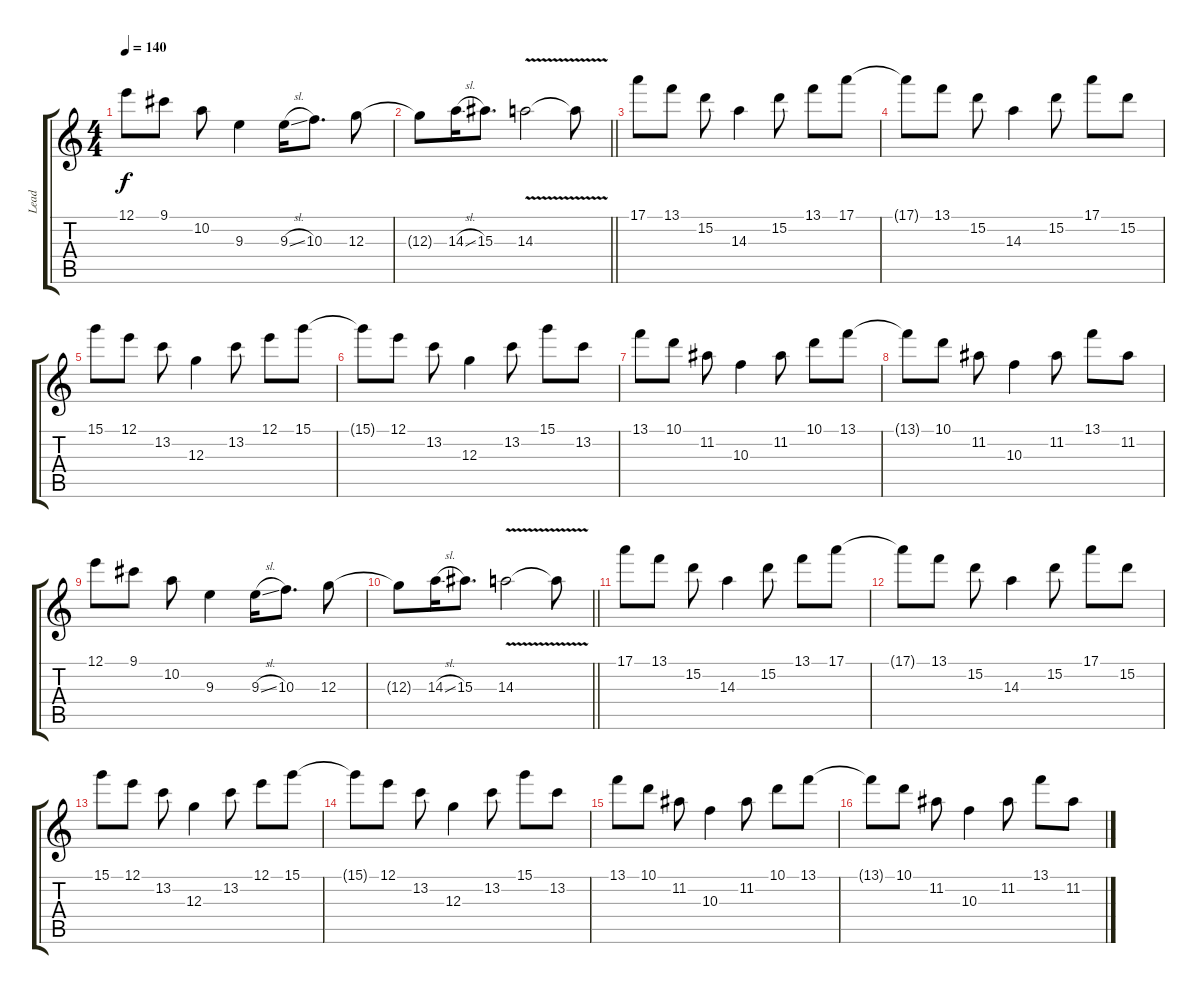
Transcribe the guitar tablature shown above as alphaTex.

\track ("Lead" "Lead") {instrument distortionguitar}
\staff {score tabs}
\tuning (E4 B3 G3 D3 A2 D2) {hide}
\ts (4 4)
\tempo 140
\clef g2
\ks c
12.1.8{dy f} 9.1.8 10.2.8 9.3.4 9.3{sl}.16 10.3.8{d} 12.3.8 |
\barLineRight lightlight
12.3{t}.8 14.3{sl}.16 15.3.8{d} 14.3{v}.2 14.3{t}.8 |
\section ("" " ")
17.1.8{balance 0} 13.1.8 15.2.8 14.3.4 15.2.8 13.1.8 17.1.8 |
17.1{t}.8 13.1.8 15.2.8 14.3.4 15.2.8 17.1.8 15.2.8 |
15.1.8 12.1.8 13.2.8 12.3.4 13.2.8 12.1.8 15.1.8 |
15.1{t}.8 12.1.8 13.2.8 12.3.4 13.2.8 15.1.8 13.2.8 |
13.1.8 10.1.8 11.2.8 10.3.4 11.2.8 10.1.8 13.1.8 |
13.1{t}.8 10.1.8 11.2.8 10.3.4 11.2.8 13.1.8 11.2.8 |
12.1.8 9.1.8 10.2.8 9.3.4 9.3{sl}.16 10.3.8{d} 12.3.8 |
\barLineRight lightlight
12.3{t}.8 14.3{sl}.16 15.3.8{d} 14.3{v}.2 14.3{t}.8 |
17.1.8 13.1.8 15.2.8 14.3.4 15.2.8 13.1.8 17.1.8 |
17.1{t}.8 13.1.8 15.2.8 14.3.4 15.2.8 17.1.8 15.2.8 |
15.1.8 12.1.8 13.2.8 12.3.4 13.2.8 12.1.8 15.1.8 |
15.1{t}.8 12.1.8 13.2.8 12.3.4 13.2.8 15.1.8 13.2.8 |
13.1.8 10.1.8 11.2.8 10.3.4 11.2.8 10.1.8 13.1.8 |
13.1{t}.8 10.1.8 11.2.8 10.3.4 11.2.8 13.1.8 11.2.8
